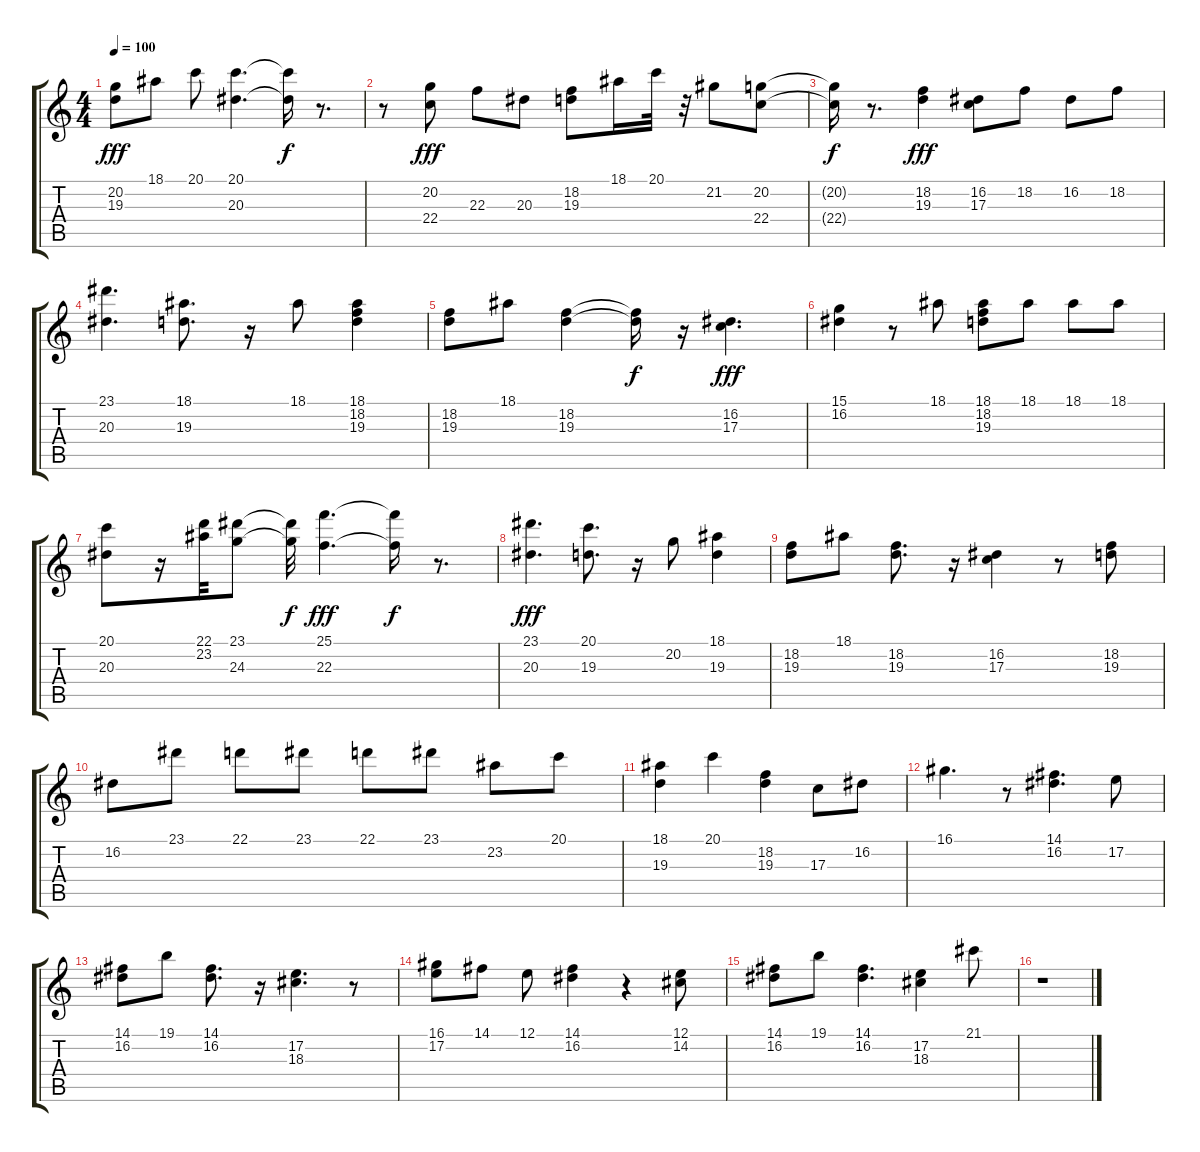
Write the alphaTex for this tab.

\track "" {instrument flute}
\staff {score tabs}
\tuning (E4 B3 G3 D3 A2 E2) {hide}
\ts (4 4)
\tempo 100
\clef g2
\ks c
(20.2 19.3).8{dy fff} 18.1.8 20.1.8 (20.1 20.3).4{d} (20.1{t} 20.3{t}).16{dy f} r.8{d} |
r.8 (20.2 22.4).8{dy fff} 22.3.8 20.3.8 (18.2 19.3).8 18.1.16 20.1.32 r.32 21.2.8 (20.2 22.4).8 |
(20.2{t} 22.4{t}).16{dy f} r.8{d} (18.2 19.3).4{dy fff} (16.2 17.3).8 18.2.8 16.2.8 18.2.8 |
(23.1 20.3).4{d} (18.1 19.3).8{d} r.16 18.1.8 (18.1 18.2 19.3).4 |
(18.2 19.3).8 18.1.8 (18.2 19.3).4 (18.2{t} 19.3{t}).16{dy f} r.16 (16.2 17.3).4{d dy fff} |
(15.1 16.2).4 r.8 18.1.8 (18.1 18.2 19.3).8 18.1.8 18.1.8 18.1.8 |
(20.1 20.3).8 r.16 (22.1 23.2).32 (23.1 24.3).8 (23.1{t} 24.3{t}).32{dy f} (25.1 22.3).4{d dy fff} (25.1{t} 22.3{t}).16{dy f} r.8{d} |
(23.1 20.3).4{d dy fff} (20.1 19.3).8{d} r.16 20.2.8 (18.1 19.3).4 |
(18.2 19.3).8 18.1.8 (18.2 19.3).8{d} r.16 (16.2 17.3).4 r.8 (18.2 19.3).8 |
16.2.8 23.1.8 22.1.8 23.1.8 22.1.8 23.1.8 23.2.8 20.1.8 |
(18.1 19.3).4 20.1.4 (18.2 19.3).4 17.3.8 16.2.8 |
16.1.4{d} r.8 (14.1 16.2).4{d} 17.2.8 |
(14.1 16.2).8 19.1.8 (14.1 16.2).8{d} r.16 (17.2 18.3).4{d} r.8 |
(16.1 17.2).8 14.1.8 12.1.8 (14.1 16.2).4 r.4 (12.1 14.2).8 |
(14.1 16.2).8 19.1.8 (14.1 16.2).4{d} (17.2 18.3).4 21.1.8 |
r.1
